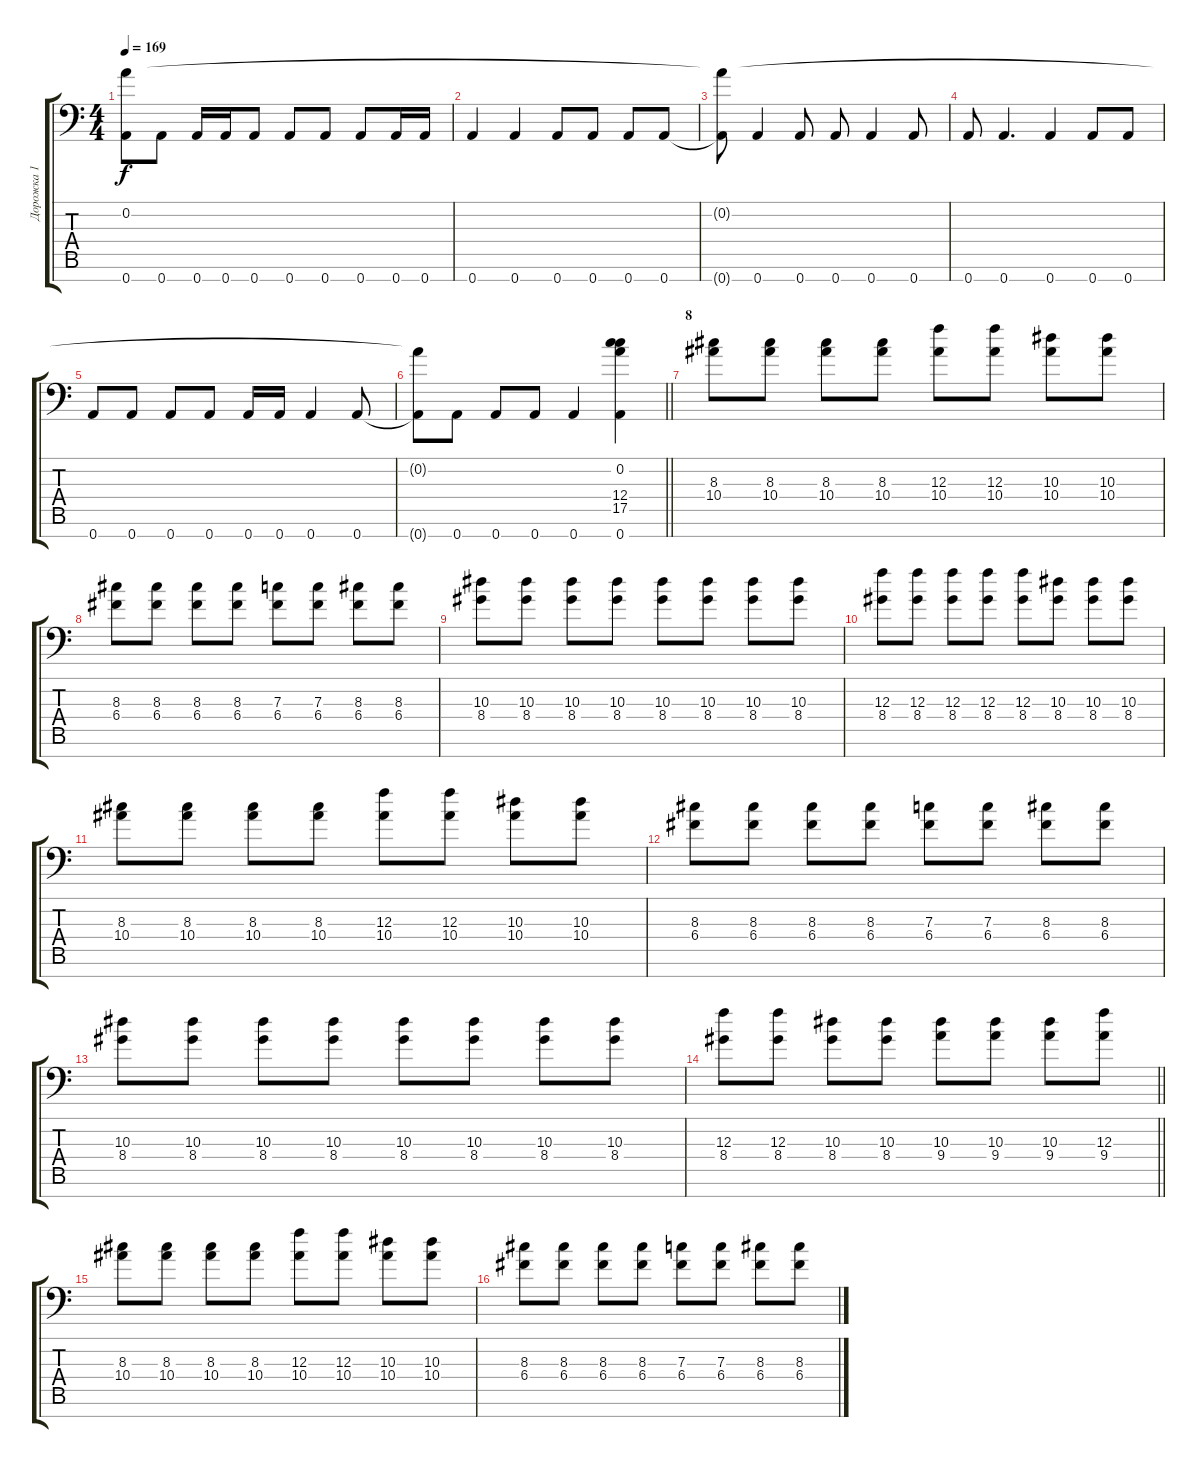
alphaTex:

\track ("Дорожка 1" "Дорожка 1") {instrument distortionguitar}
\staff {score tabs}
\tuning (D4 A3 F3 C3 G2 D2 A1) {hide}
\ts (4 4)
\tempo 169
\clef f4
\ks c
(0.2 0.7{t}).8{dy f} 0.7.8 0.7.16 0.7.16 0.7.8 0.7.8 0.7.8 0.7.8 0.7.16 0.7.16 |
0.7.4 0.7.4 0.7.8 0.7.8 0.7.8 0.7.8 |
(0.2{t} 0.7{t}).8 0.7.4 0.7.8 0.7.8 0.7.4 0.7.8 |
0.7.8 0.7.4{d} 0.7.4 0.7.8 0.7.8 |
0.7.8 0.7.8 0.7.8 0.7.8 0.7.16 0.7.16 0.7.4 0.7.8 |
\barLineRight lightlight
(0.2{t} 0.7{t}).8 0.7.8 0.7.8 0.7.8 0.7.4 (0.2 12.4 17.5 0.7).4 |
\section ("" "8")
(8.3 10.4).8 (8.3 10.4).8 (8.3 10.4).8 (8.3 10.4).8 (12.3 10.4).8 (12.3 10.4).8 (10.3 10.4).8 (10.3 10.4).8 |
(8.3 6.4).8 (8.3 6.4).8 (8.3 6.4).8 (8.3 6.4).8 (7.3 6.4).8 (7.3 6.4).8 (8.3 6.4).8 (8.3 6.4).8 |
(10.3 8.4).8 (10.3 8.4).8 (10.3 8.4).8 (10.3 8.4).8 (10.3 8.4).8 (10.3 8.4).8 (10.3 8.4).8 (10.3 8.4).8 |
(12.3 8.4).8 (12.3 8.4).8 (12.3 8.4).8 (12.3 8.4).8 (12.3 8.4).8 (10.3 8.4).8 (10.3 8.4).8 (10.3 8.4).8 |
(8.3 10.4).8 (8.3 10.4).8 (8.3 10.4).8 (8.3 10.4).8 (12.3 10.4).8 (12.3 10.4).8 (10.3 10.4).8 (10.3 10.4).8 |
(8.3 6.4).8 (8.3 6.4).8 (8.3 6.4).8 (8.3 6.4).8 (7.3 6.4).8 (7.3 6.4).8 (8.3 6.4).8 (8.3 6.4).8 |
(10.3 8.4).8 (10.3 8.4).8 (10.3 8.4).8 (10.3 8.4).8 (10.3 8.4).8 (10.3 8.4).8 (10.3 8.4).8 (10.3 8.4).8 |
\barLineRight lightlight
(12.3 8.4).8 (12.3 8.4).8 (10.3 8.4).8 (10.3 8.4).8 (10.3 9.4).8 (10.3 9.4).8 (10.3 9.4).8 (12.3 9.4).8 |
(8.3 10.4).8 (8.3 10.4).8 (8.3 10.4).8 (8.3 10.4).8 (12.3 10.4).8 (12.3 10.4).8 (10.3 10.4).8 (10.3 10.4).8 |
(8.3 6.4).8 (8.3 6.4).8 (8.3 6.4).8 (8.3 6.4).8 (7.3 6.4).8 (7.3 6.4).8 (8.3 6.4).8 (8.3 6.4).8
